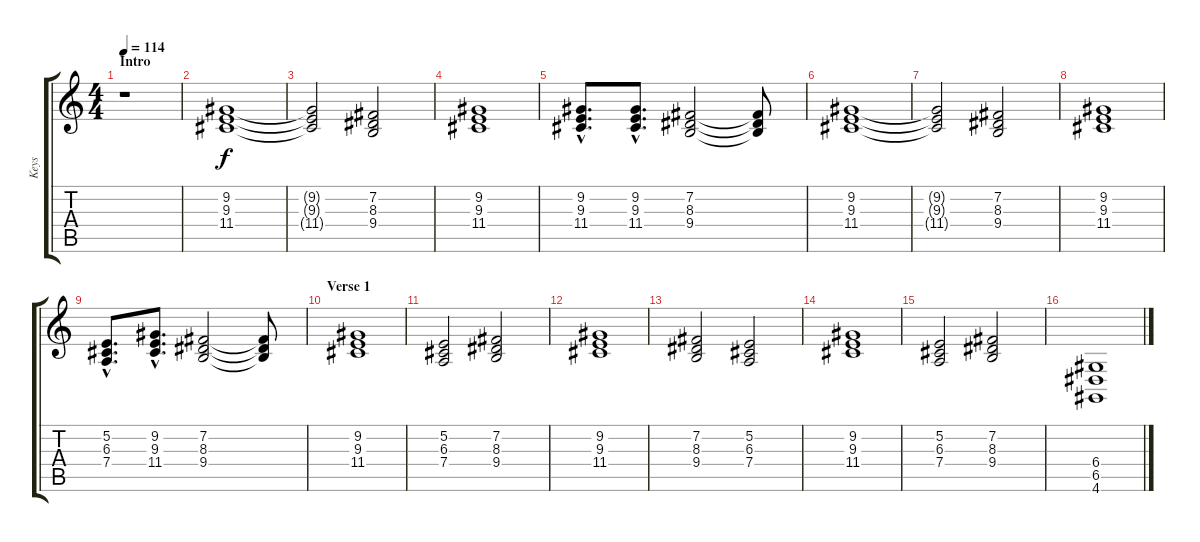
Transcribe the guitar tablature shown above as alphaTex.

\track ("Keys" "Keys") {instrument choiraahs}
\staff {score tabs}
\tuning (E4 B3 G3 D3 A2 E2) {hide}
\ts (4 4)
\section ("" "Intro")
\tempo 114
\clef g2
\ks c
r.1{dy f instrument choiraahs} |
(9.2 9.3 11.4).1 |
(9.2{t} 9.3{t} 11.4{t}).2 (7.2 8.3 9.4).2 |
(9.2 9.3 11.4).1 |
(9.2{hac} 9.3{hac} 11.4{hac}).8{d} (9.2{hac} 9.3{hac} 11.4{hac}).8{d} (7.2 8.3 9.4).2 (7.2{t} 8.3{t} 9.4{t}).8 |
(9.2 9.3 11.4).1 |
(9.2{t} 9.3{t} 11.4{t}).2 (7.2 8.3 9.4).2 |
(9.2 9.3 11.4).1 |
(5.2{hac} 6.3{hac} 7.4{hac}).8{d} (9.2{hac} 9.3{hac} 11.4{hac}).8{d} (7.2 8.3 9.4).2 (7.2{t} 8.3{t} 9.4{t}).8 |
\section ("" "Verse 1")
(9.2 9.3 11.4).1 |
(5.2 6.3 7.4).2 (7.2 8.3 9.4).2 |
(9.2 9.3 11.4).1 |
(7.2 8.3 9.4).2 (5.2 6.3 7.4).2 |
(9.2 9.3 11.4).1 |
(5.2 6.3 7.4).2 (7.2 8.3 9.4).2 |
(6.4 6.5 4.6).1
